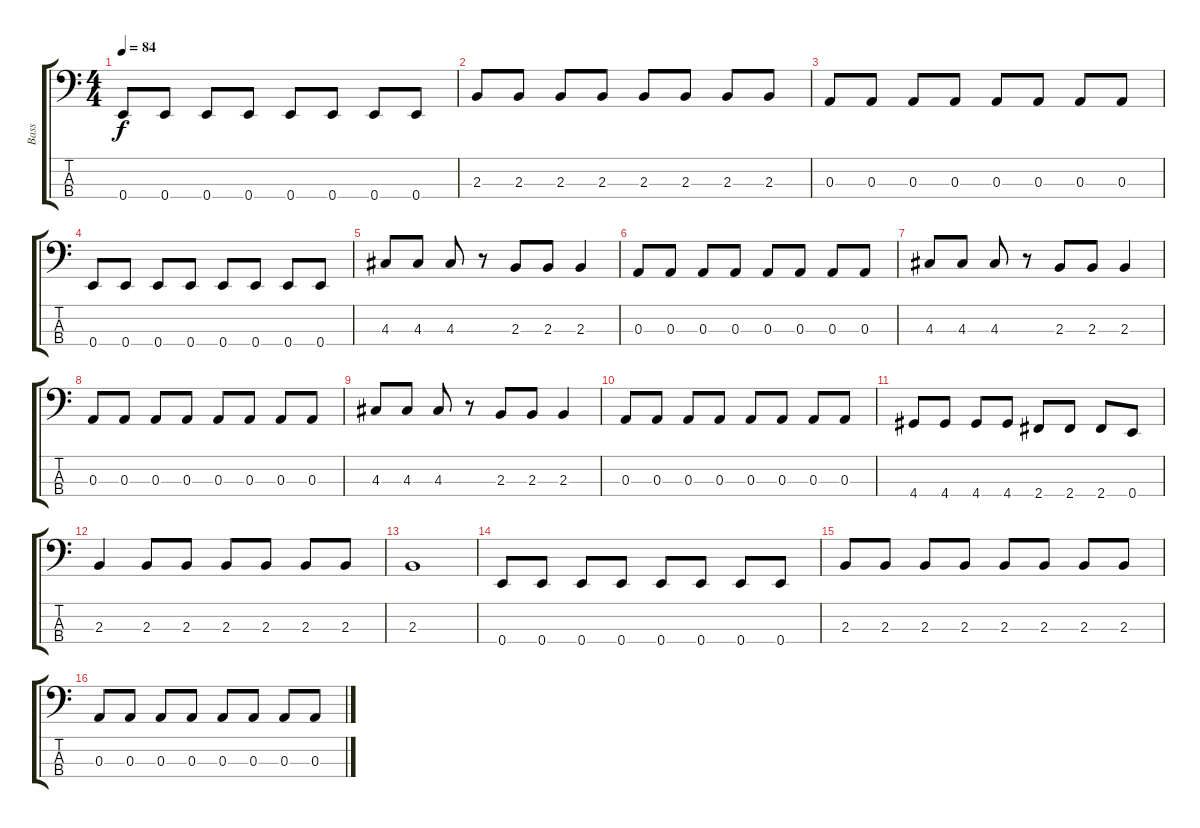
\track ("Bass" "Bass") {instrument electricbassfinger}
\staff {score tabs}
\tuning (G2 D2 A1 E1) {hide}
\ts (4 4)
\tempo 84
\clef f4
\ks c
0.4.8{dy f} 0.4.8 0.4.8 0.4.8 0.4.8 0.4.8 0.4.8 0.4.8 |
2.3.8 2.3.8 2.3.8 2.3.8 2.3.8 2.3.8 2.3.8 2.3.8 |
0.3.8 0.3.8 0.3.8 0.3.8 0.3.8 0.3.8 0.3.8 0.3.8 |
0.4.8 0.4.8 0.4.8 0.4.8 0.4.8 0.4.8 0.4.8 0.4.8 |
4.3.8 4.3.8 4.3.8 r.8 2.3.8 2.3.8 2.3.4 |
0.3.8 0.3.8 0.3.8 0.3.8 0.3.8 0.3.8 0.3.8 0.3.8 |
4.3.8 4.3.8 4.3.8 r.8 2.3.8 2.3.8 2.3.4 |
0.3.8 0.3.8 0.3.8 0.3.8 0.3.8 0.3.8 0.3.8 0.3.8 |
4.3.8 4.3.8 4.3.8 r.8 2.3.8 2.3.8 2.3.4 |
0.3.8 0.3.8 0.3.8 0.3.8 0.3.8 0.3.8 0.3.8 0.3.8 |
4.4.8 4.4.8 4.4.8 4.4.8 2.4.8 2.4.8 2.4.8 0.4.8 |
2.3.4 2.3.8 2.3.8 2.3.8 2.3.8 2.3.8 2.3.8 |
2.3.1 |
0.4.8 0.4.8 0.4.8 0.4.8 0.4.8 0.4.8 0.4.8 0.4.8 |
2.3.8 2.3.8 2.3.8 2.3.8 2.3.8 2.3.8 2.3.8 2.3.8 |
0.3.8 0.3.8 0.3.8 0.3.8 0.3.8 0.3.8 0.3.8 0.3.8
